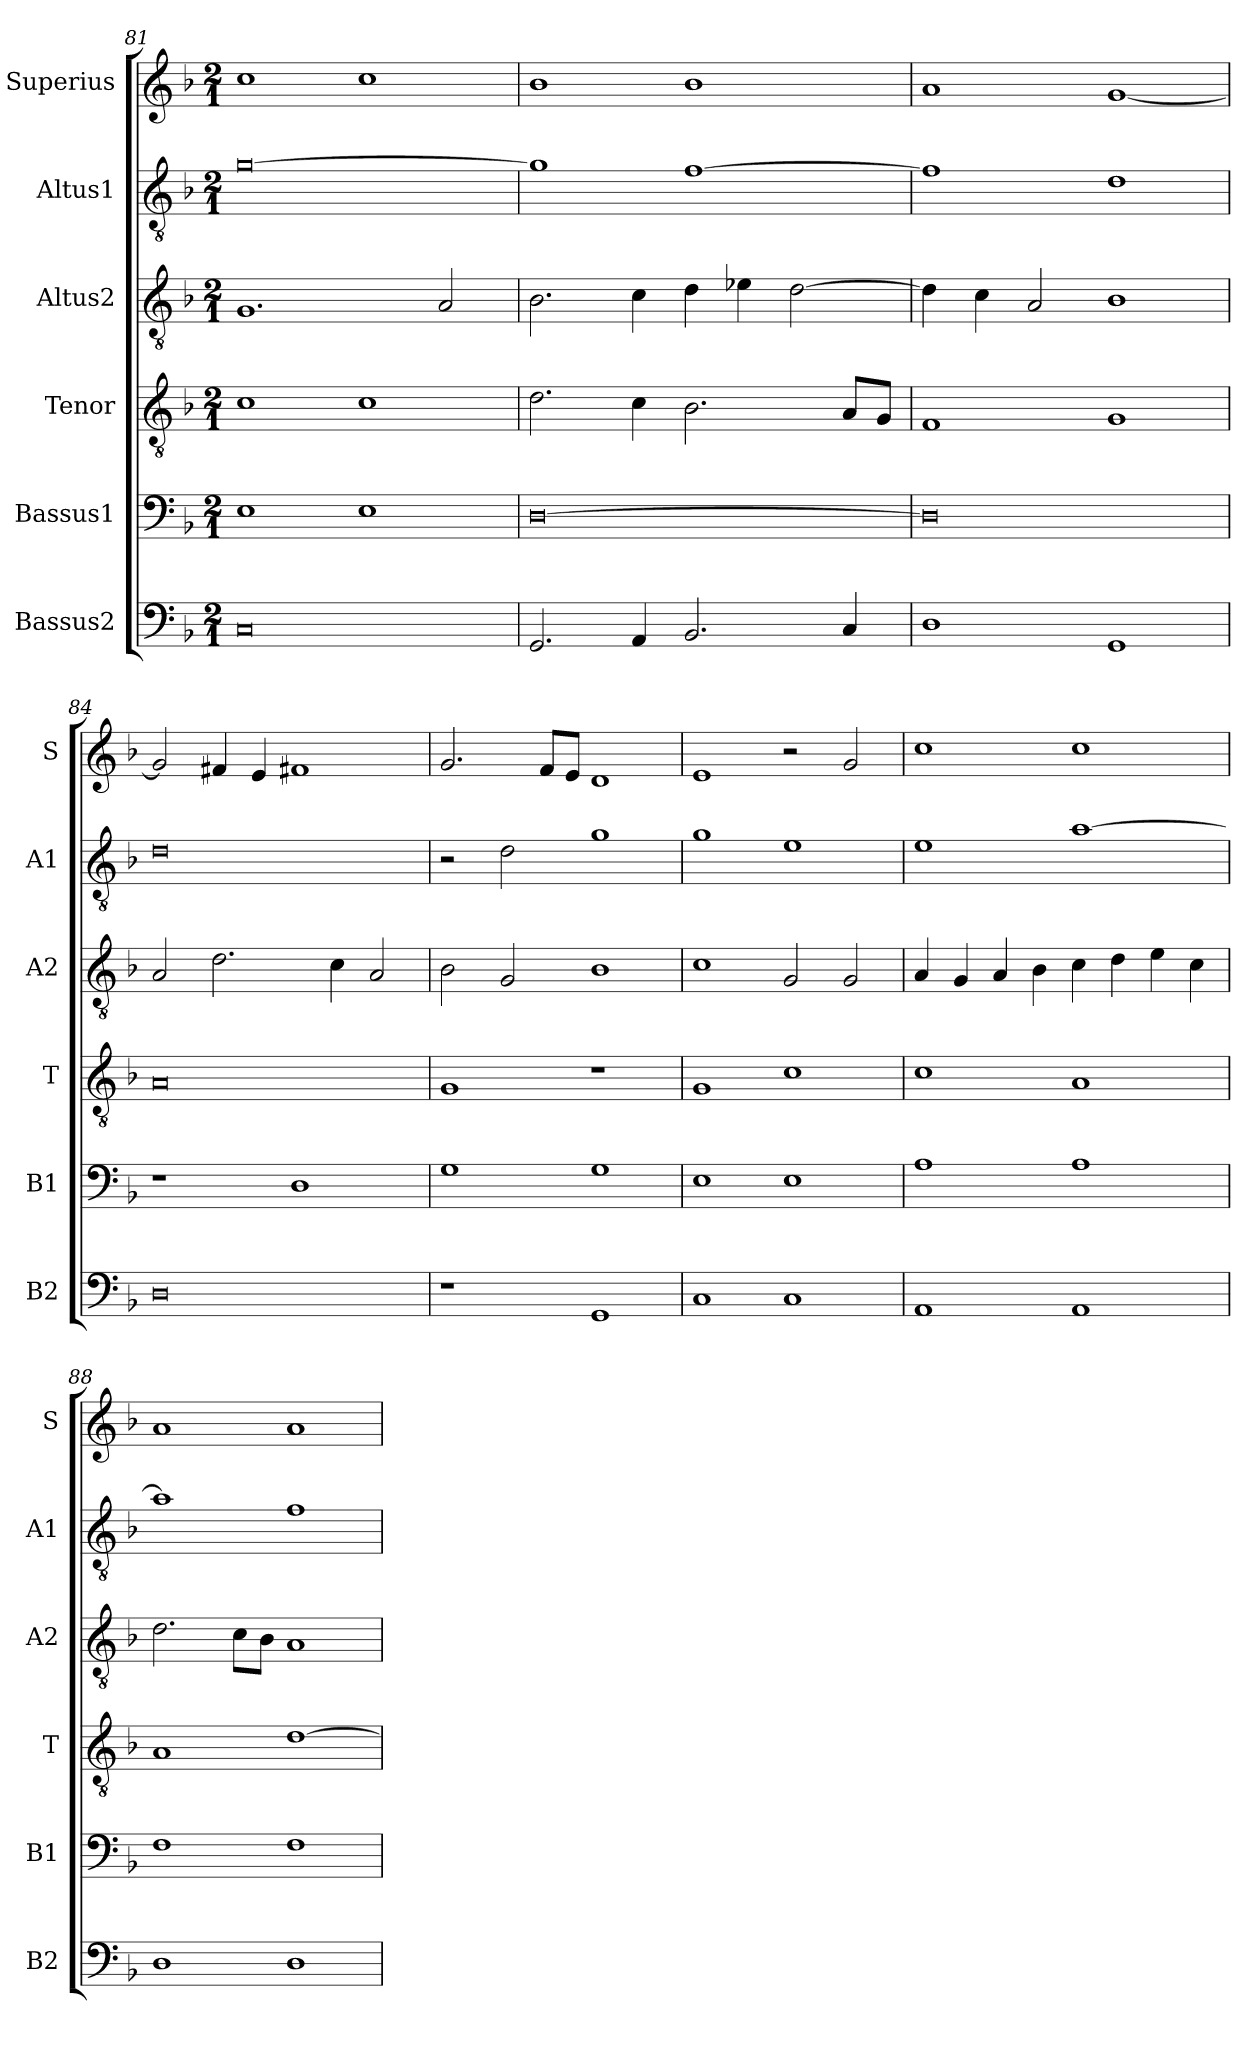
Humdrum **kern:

**kern	**kern	**kern	**kern	**kern	**kern
*part6	*part5	*part4	*part3	*part2	*part1
*staff6	*staff5	*staff4	*staff3	*staff2	*staff1
*I"Bassus2	*I"Bassus1	*I"Tenor	*I"Altus2	*I"Altus1	*I"Superius
*I'B2	*I'B1	*I'T	*I'A2	*I'A1	*I'S
*clefF4	*clefF4	*clefGv2	*clefGv2	*clefGv2	*clefG2
*k[b-]	*k[b-]	*k[b-]	*k[b-]	*k[b-]	*k[b-]
*M2/1	*M2/1	*M2/1	*M2/1	*M2/1	*M2/1
=81	=81	=81	=81	=81	=81
0C	1E	1c	1.G	[0g	1cc
.	1E	1c	.	.	1cc
.	.	.	2A/	.	.
=82	=82	=82	=82	=82	=82
2.GG/	[0D	2.d\	2.B-\	1g]	1b-
4AA/	.	4c\	4c\	.	.
2.BB-/	.	2.B-\	4d\	[1f	1b-
.	.	.	4e-X\	.	.
.	.	.	[2d\	.	.
4C/	.	8A/L	.	.	.
.	.	8G/J	.	.	.
=83	=83	=83	=83	=83	=83
1D	0D]	1F	4d\]	1f]	1a
.	.	.	4c\	.	.
.	.	.	2A/	.	.
1GG	.	1G	1B-	1d	[1g
=84	=84	=84	=84	=84	=84
0D	1r	0A	2A/	0d	2g/]
.	.	.	2.d\	.	4f#X/
.	.	.	.	.	4e/
.	1D	.	.	.	1f#X
.	.	.	4c\	.	.
.	.	.	2A/	.	.
=85	=85	=85	=85	=85	=85
1r	1G	1G	2B-\	2r	2.g/
.	.	.	2G/	2d\	.
.	.	.	.	.	8f/L
.	.	.	.	.	8e/J
1GG	1G	1r	1B-	1g	1d
=86	=86	=86	=86	=86	=86
1C	1E	1G	1c	1g	1e
1C	1E	1c	2G/	1e	2r
.	.	.	2G/	.	2g/
=87	=87	=87	=87	=87	=87
1AA	1A	1c	4A/	1e	1cc
.	.	.	4G/	.	.
.	.	.	4A/	.	.
.	.	.	4B-\	.	.
1AA	1A	1A	4c\	[1a	1cc
.	.	.	4d\	.	.
.	.	.	4e\	.	.
.	.	.	4c\	.	.
=88	=88	=88	=88	=88	=88
1D	1F	1A	2.d\	1a]	1a
.	.	.	8c\L	.	.
.	.	.	8B-\J	.	.
1D	1F	[1d	1A	1f	1a
=	=	=	=	=	=
*-	*-	*-	*-	*-	*-
